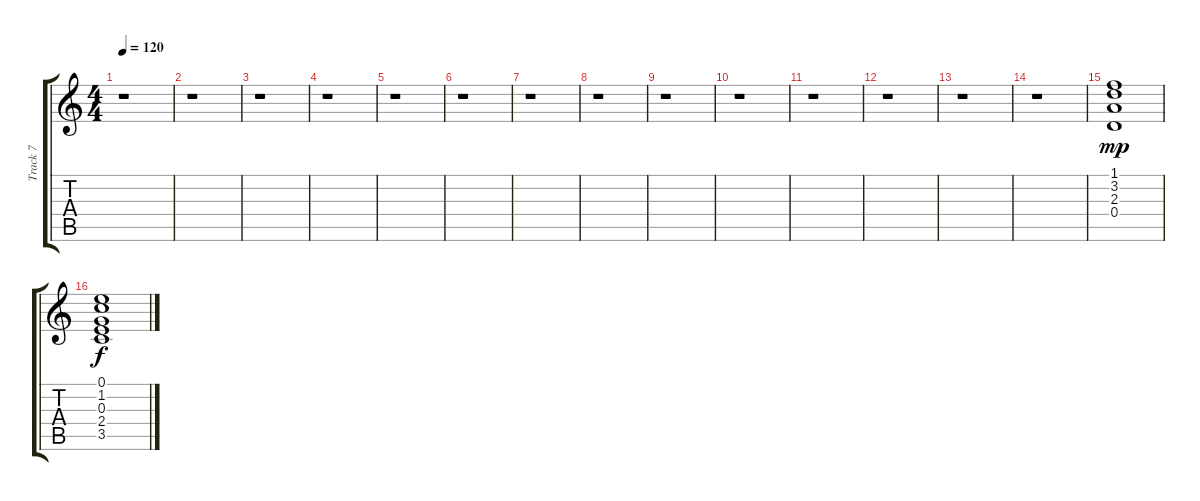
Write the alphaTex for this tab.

\track ("Track 7" "Track 7") {instrument distortionguitar}
\staff {score tabs}
\tuning (E4 B3 G3 D3 A2 E2) {hide}
\ts (4 4)
\tempo 120
\clef g2
\ks c
r.1{dy mp} |
r.1 |
r.1 |
r.1 |
r.1 |
r.1 |
r.1 |
r.1 |
r.1 |
r.1 |
r.1 |
r.1 |
r.1 |
r.1 |
(1.1 3.2 2.3 0.4).1 |
(0.1 1.2 0.3 2.4 3.5).1{dy f}
